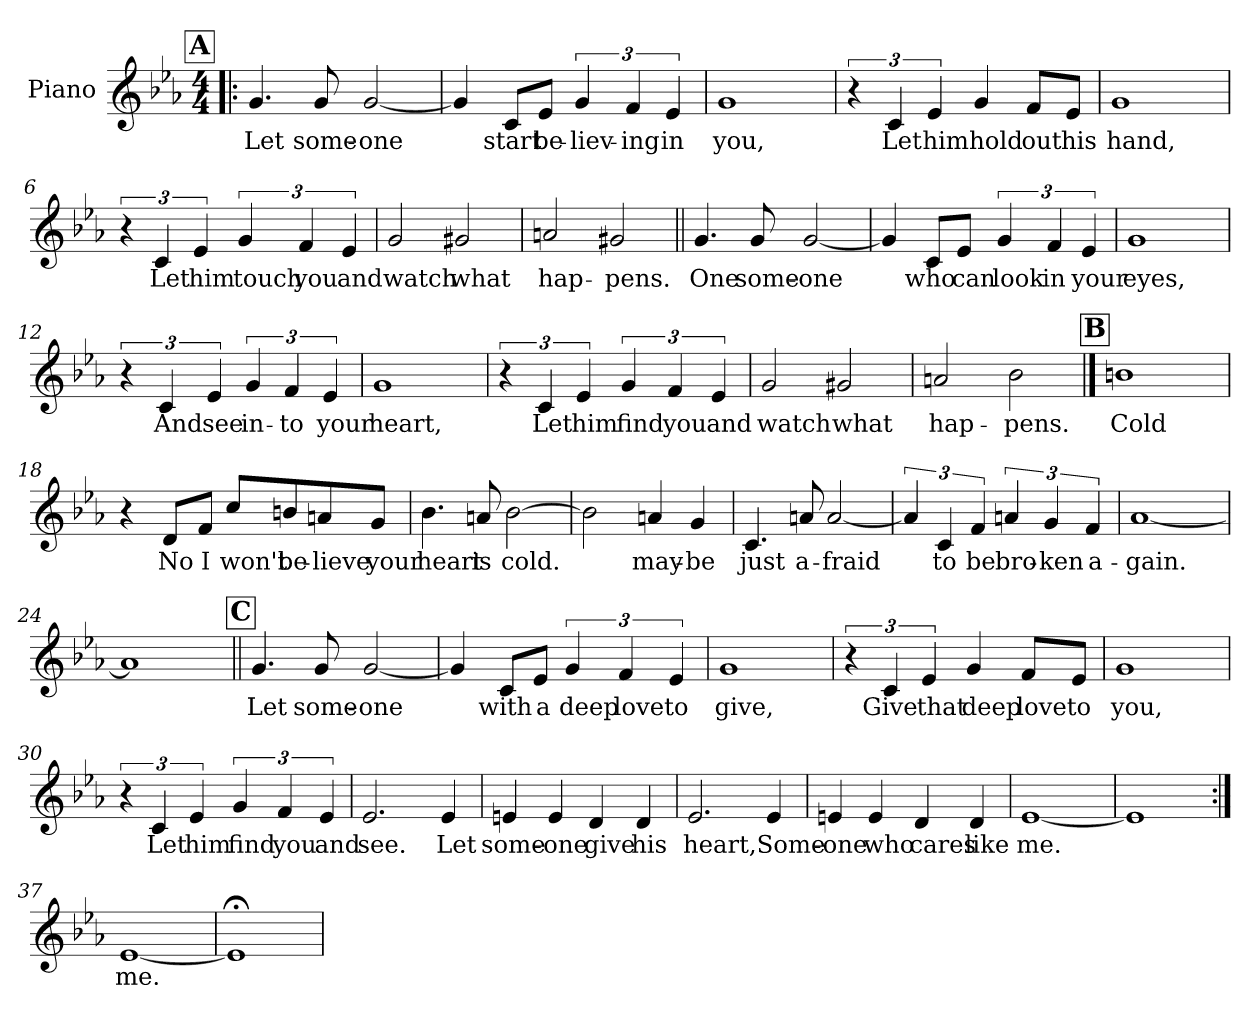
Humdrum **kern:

**kern	**text
*part1	*part1
*staff1	*staff1
*I"Piano	*
*I'Pno	*
*clefG2	*
*k[b-e-a-]	*
*E-:	*
*M4/4	*
!!LO:REH:place=s1:a:t=A
=1!|:	=1!|:
4.g/	Let
8g/	some-
[2g/	-one
=2	=2
4g/]	.
8c/L	start
8e-/J	be-
6g/	-liev-
6f/	-ing
6e-/	in
=3	=3
1g	you,
=4	=4
6r	.
6c/	Let
6e-/	him
4g/	hold
8f/L	out
8e-/J	his
=5	=5
1g	hand,
!!LO:LB:g=z
=6	=6
6r	.
6c/	Let
6e-/	him
6g/	touch
6f/	you
6e-/	and
=7	=7
2g/	watch
2g#X/	what
=8	=8
2an/	hap-
2g#X/	-pens.
=9||	=9||
4.g/	One
8g/	some-
[2g/	-one
!!LO:LB:g=z
=10	=10
4g/]	.
8c/L	who
8e-/J	can
6g/	look
6f/	in
6e-/	your
=11	=11
1g	eyes,
=12	=12
6r	.
6c/	And
6e-/	see
6g/	in-
6f/	-to
6e-/	your
=13	=13
1g	heart,
=14	=14
6r	.
6c/	Let
6e-/	him
6g/	find
6f/	you
6e-/	and
!!LO:LB:g=z
=15	=15
2g/	watch
2g#X/	what
=16	=16
2an/	hap-
2b-\	-pens.
!!LO:REH:place=s1:a:t=B
==17	==17
1bn	Cold
=18	=18
4r	.
8d/L	No
8f/J	I
8cc/L	won't
8bn/	be-
8an/	-lieve
8g/J	your
=19	=19
4.b-\	heart
8an/	is
[2b-\	cold.
!!LO:LB:g=z
=20	=20
2b-\]	.
4an/	may-
4g/	-be
=21	=21
4.c/	just
8an/	a-
[2a/	-fraid
=22	=22
6a/]	.
6c/	to
6f/	be
6a/	bro-
6g/	ken
6f/	a-
=23	=23
[1a-	-gain.
=24	=24
1a-]	.
!!LO:LB:g=z
!!LO:REH:place=s1:a:t=C
=25||	=25||
4.g/	Let
8g/	some-
[2g/	-one
=26	=26
4g/]	.
8c/L	with
8e-/J	a
6g/	deep
6f/	love
6e-/	to
=27	=27
1g	give,
=28	=28
6r	.
6c/	Give
6e-/	that
4g/	deep
8f/L	love
8e-/J	to
=29	=29
1g	you,
!!LO:LB:g=z
=30	=30
6r	.
6c/	Let
6e-/	him
6g/	find
6f/	you
6e-/	and
=31	=31
2.e-/	see.
4e-/	Let
=32	=32
4en/	some-
4e/	-one
4d/	give
4d/	his
=33	=33
2.e-/	heart,
4e-/	Some-
!!LO:LB:g=z
=34	=34
4en/	-one
4e/	who
4d/	cares
4d/	like
=35	=35
[1e-	me.
=36	=36
1e-]	.
=37:|!	=37:|!
[1e-	me.
=38	=38
1e-;<]	.
=	=
*-	*-
